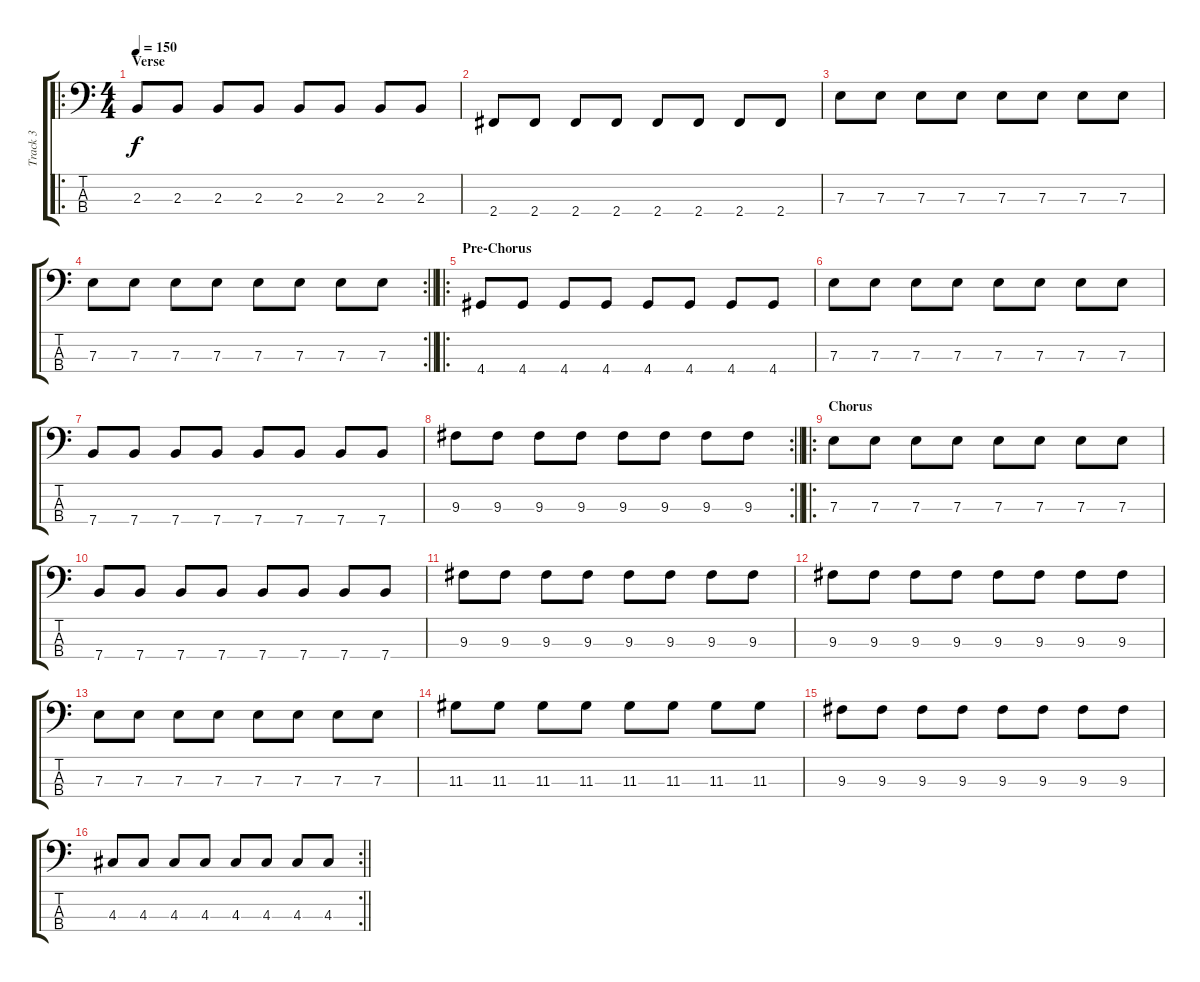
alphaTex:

\track ("Track 3" "Track 3") {instrument electricbassfinger}
\staff {score tabs}
\tuning (G2 D2 A1 E1) {hide}
\ro
\ts (4 4)
\section ("" "Verse")
\tempo 150
\clef f4
\ks c
2.3.8{dy f} 2.3.8 2.3.8 2.3.8 2.3.8 2.3.8 2.3.8 2.3.8 |
2.4.8 2.4.8 2.4.8 2.4.8 2.4.8 2.4.8 2.4.8 2.4.8 |
7.3.8 7.3.8 7.3.8 7.3.8 7.3.8 7.3.8 7.3.8 7.3.8 |
\rc 2
\barLineRight lightlight
7.3.8 7.3.8 7.3.8 7.3.8 7.3.8 7.3.8 7.3.8 7.3.8 |
\ro
\section ("" "Pre-Chorus")
4.4.8 4.4.8 4.4.8 4.4.8 4.4.8 4.4.8 4.4.8 4.4.8 |
7.3.8 7.3.8 7.3.8 7.3.8 7.3.8 7.3.8 7.3.8 7.3.8 |
7.4.8 7.4.8 7.4.8 7.4.8 7.4.8 7.4.8 7.4.8 7.4.8 |
\rc 2
\barLineRight lightlight
9.3.8 9.3.8 9.3.8 9.3.8 9.3.8 9.3.8 9.3.8 9.3.8 |
\ro
\section ("" "Chorus")
7.3.8 7.3.8 7.3.8 7.3.8 7.3.8 7.3.8 7.3.8 7.3.8 |
7.4.8 7.4.8 7.4.8 7.4.8 7.4.8 7.4.8 7.4.8 7.4.8 |
9.3.8 9.3.8 9.3.8 9.3.8 9.3.8 9.3.8 9.3.8 9.3.8 |
9.3.8 9.3.8 9.3.8 9.3.8 9.3.8 9.3.8 9.3.8 9.3.8 |
7.3.8 7.3.8 7.3.8 7.3.8 7.3.8 7.3.8 7.3.8 7.3.8 |
11.3.8 11.3.8 11.3.8 11.3.8 11.3.8 11.3.8 11.3.8 11.3.8 |
9.3.8 9.3.8 9.3.8 9.3.8 9.3.8 9.3.8 9.3.8 9.3.8 |
\rc 2
\barLineRight lightlight
4.3.8 4.3.8 4.3.8 4.3.8 4.3.8 4.3.8 4.3.8 4.3.8
